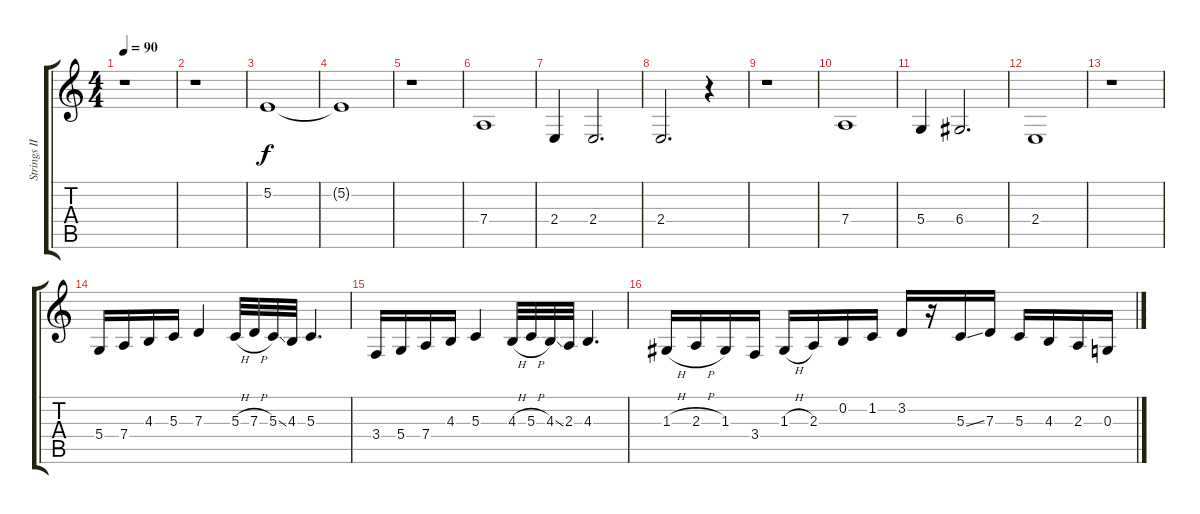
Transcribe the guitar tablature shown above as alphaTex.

\track ("Strings III" "Strings II") {instrument stringensemble1}
\staff {score tabs}
\tuning (E4 B3 G3 D3 A2 E2) {hide}
\ts (4 4)
\tempo 90
\clef g2
\ks c
r.1{dy p} |
r.1 |
5.2.1{dy f} |
5.2{t}.1 |
r.1 |
7.4.1 |
2.4.4 2.4.2{d} |
2.4.2{d} r.4 |
r.1 |
7.4.1 |
5.4.4 6.4.2{d} |
2.4.1 |
r.1 |
5.4.16 7.4.16 4.3.16 5.3.16 7.3.4 5.3{h}.32 7.3{h}.32 5.3{ss}.32 4.3.32 5.3.4{d} |
3.4.16 5.4.16 7.4.16 4.3.16 5.3.4 4.3{h}.32 5.3{h}.32 4.3{ss}.32 2.3.32 4.3.4{d} |
1.3{h}.16 2.3{h}.16 1.3.16 3.4.16 1.3{h}.16 2.3.16 0.2.16 1.2.16 3.2.16 r.16 5.3{ss}.16 7.3.16 5.3.16 4.3.16 2.3.16 0.3.16
